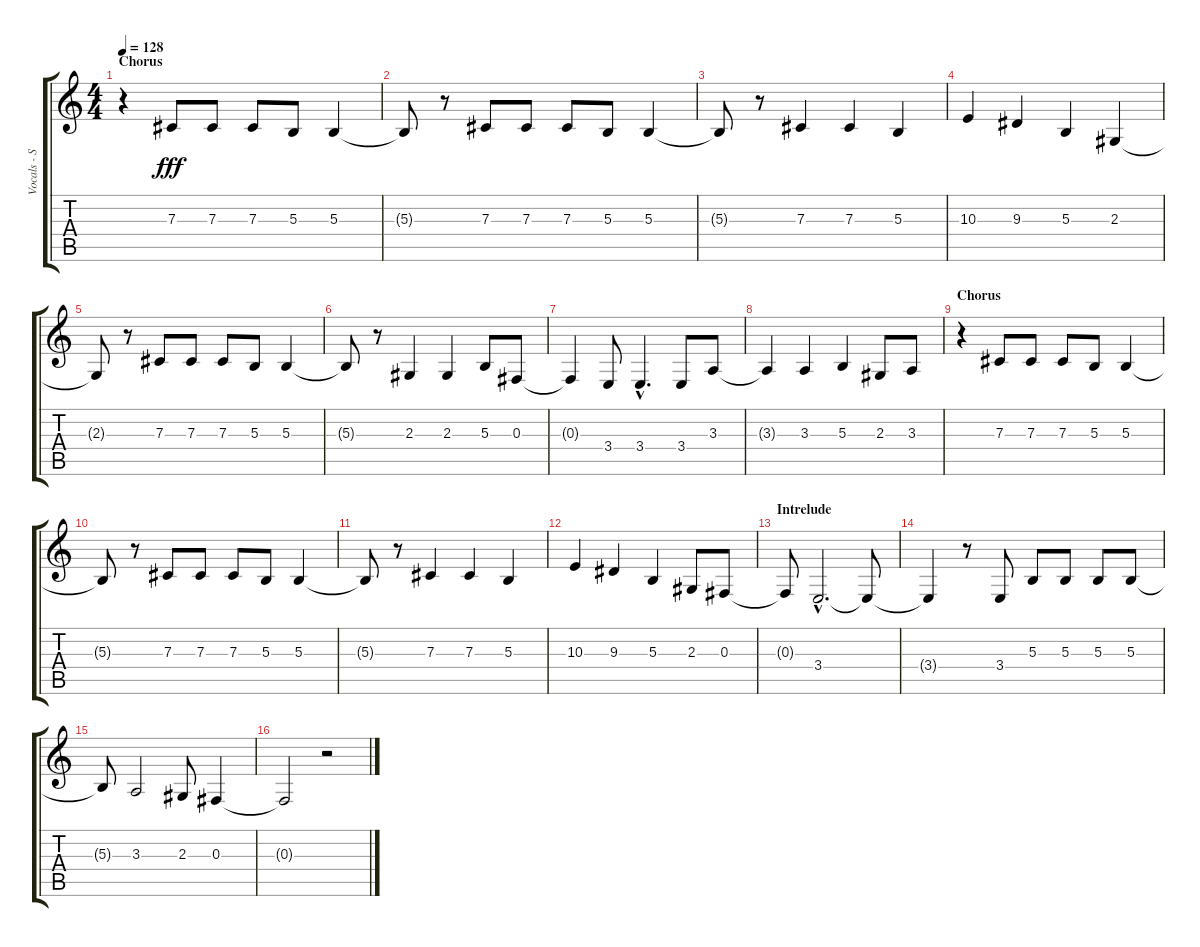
\track ("Vocals - Shaun Morgan" "Vocals - S") {instrument oboe}
\staff {score tabs}
\tuning (Eb4 Bb3 Gb3 Db3 Ab2 Eb2) {hide}
\ts (4 4)
\section ("" "Chorus")
\tempo 128
\clef g2
\ks c
r.4{dy fff} 7.3.8 7.3.8 7.3.8 5.3.8 5.3.4 |
5.3{t}.8 r.8 7.3.8 7.3.8 7.3.8 5.3.8 5.3.4 |
5.3{t}.8 r.8 7.3.4 7.3.4 5.3.4 |
10.3.4 9.3.4 5.3.4 2.3.4 |
2.3{t}.8 r.8 7.3.8 7.3.8 7.3.8 5.3.8 5.3.4 |
5.3{t}.8 r.8 2.3.4 2.3.4 5.3.8 0.3.8 |
0.3{t}.4 3.4.8 3.4{hac}.4{d} 3.4.8 3.3.8 |
3.3{t}.4 3.3.4 5.3.4 2.3.8 3.3.8 |
\section ("" "Chorus")
r.4 7.3.8 7.3.8 7.3.8 5.3.8 5.3.4 |
5.3{t}.8 r.8 7.3.8 7.3.8 7.3.8 5.3.8 5.3.4 |
5.3{t}.8 r.8 7.3.4 7.3.4 5.3.4 |
10.3.4 9.3.4 5.3.4 2.3.8 0.3.8 |
\section ("" "Intrelude")
0.3{t}.8 3.4{hac}.2{d} 3.4{t}.8 |
3.4{t}.4 r.8 3.4.8 5.3.8 5.3.8 5.3.8 5.3.8 |
5.3{t}.8 3.3.2 2.3.8 0.3.4 |
0.3{t}.2 r.2
